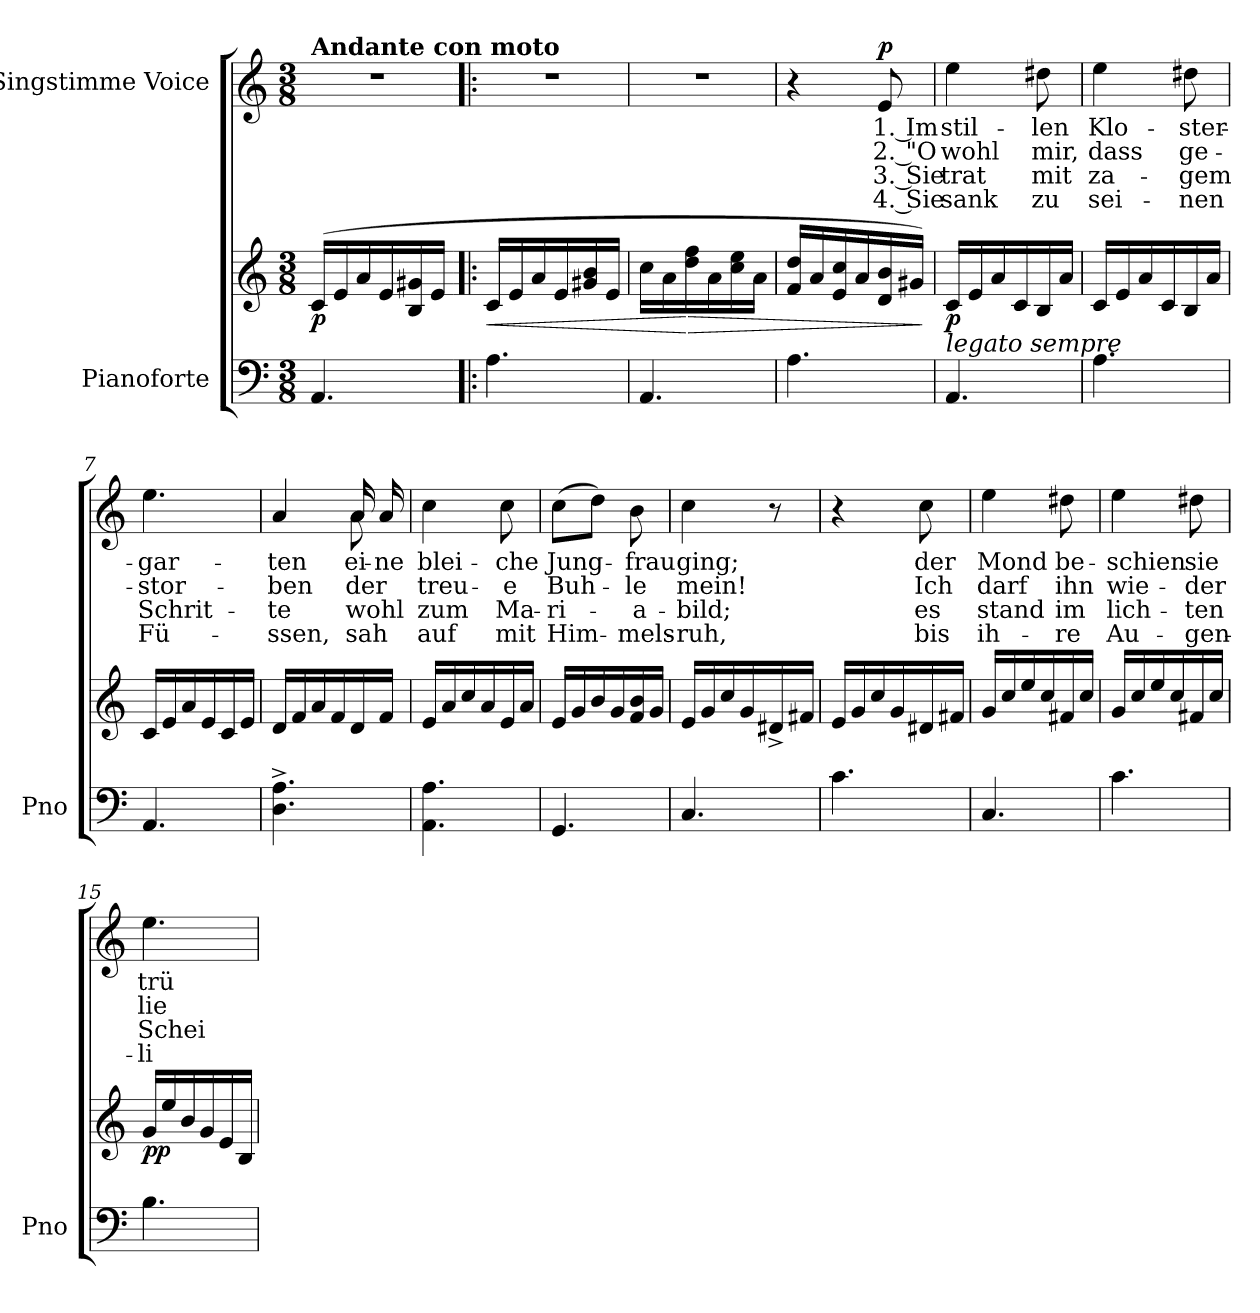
**kern	**kern	**dynam	**kern	**text	**text	**text	**text	**dynam
*part2	*part2	*part2	*part1	*part1	*part1	*part1	*part1	*part1
*staff3	*staff2	*staff2/3	*staff1	*staff1	*staff1	*staff1	*staff1	*staff1
*I"Pianoforte	*	*	*I"Singstimme Voice	*	*	*	*	*
*I'Pno	*	*	*	*	*	*	*	*
*clefF4	*clefG2	*	*clefG2	*	*	*	*	*
*k[]	*k[]	*	*k[]	*	*	*	*	*
*M3/8	*M3/8	*	*M3/8	*	*	*	*	*
=1	=1	=1	=1	=1	=1	=1	=1	=1
!	!	!	!LO:TX:a:B:t=Andante con moto	!	!	!	!	!
!	!	!LO:DY:b	!	!	!	!	!	!
4.AA/	(16c/LL	p	4.r	.	.	.	.	.
.	16e/	.	.	.	.	.	.	.
.	16a/	.	.	.	.	.	.	.
.	16e/	.	.	.	.	.	.	.
.	16B/ 16g#X/	.	.	.	.	.	.	.
.	16e/JJ	.	.	.	.	.	.	.
=2!|:	=2!|:	=2!|:	=2!|:	=2!|:	=2!|:	=2!|:	=2!|:	=2!|:
!	!	!LO:HP:b	!	!	!	!	!	!
4.A\	16c/LL	<	4.r	.	.	.	.	.
.	16e/	.	.	.	.	.	.	.
.	16a/	.	.	.	.	.	.	.
.	16e/	.	.	.	.	.	.	.
.	16g#X/ 16b/	.	.	.	.	.	.	.
.	16e/JJ	.	.	.	.	.	.	.
=3	=3	=3	=3	=3	=3	=3	=3	=3
4.AA/	16cc\LL	.	4.r	.	.	.	.	.
.	16a\	.	.	.	.	.	.	.
!	!	!LO:HP:n=1:b	!	!	!	!	!	!
.	16dd\ 16ff\	[ >	.	.	.	.	.	.
.	16a\	.	.	.	.	.	.	.
.	16cc\ 16ee\	.	.	.	.	.	.	.
.	16a\JJ	.	.	.	.	.	.	.
=4	=4	=4	=4	=4	=4	=4	=4	=4
4.A\	16f/ 16dd/LL	.	4r	.	.	.	.	.
.	16a/	.	.	.	.	.	.	.
.	16e/ 16cc/	.	.	.	.	.	.	.
.	16a/	.	.	.	.	.	.	.
!	!	!	!	!LO:LY:b	!LO:LY:b	!LO:LY:b	!LO:LY:b	!LO:DY:a
.	16d/ 16b/	.	8e/	1. Im	2. "O	3. Sie	4. Sie	p
.	16g#X/JJ)	.	.	.	.	.	.	.
.	.	]	.	.	.	.	.	.
=5	=5	=5	=5	=5	=5	=5	=5	=5
!	!LO:TX:b:i:t=legato sempre	!	!	!	!	!	!	!
!	!	!LO:DY:b	!	!LO:LY:b	!LO:LY:b	!LO:LY:b	!LO:LY:b	!
4.AA/	16c/LL	p	4ee\	stil-	wohl	trat	sank	.
.	16e/	.	.	.	.	.	.	.
.	16a/	.	.	.	.	.	.	.
.	16c/	.	.	.	.	.	.	.
!	!	!	!	!LO:LY:b	!LO:LY:b	!LO:LY:b	!LO:LY:b	!
.	16B/	.	8dd#X\	-len	mir,	mit	zu	.
.	16a/JJ	.	.	.	.	.	.	.
=6	=6	=6	=6	=6	=6	=6	=6	=6
!	!	!	!	!LO:LY:b	!LO:LY:b	!LO:LY:b	!LO:LY:b	!
4.A\	16c/LL	.	4ee\	Klo-	dass	za-	sei-	.
.	16e/	.	.	.	.	.	.	.
.	16a/	.	.	.	.	.	.	.
.	16c/	.	.	.	.	.	.	.
!	!	!	!	!LO:LY:b	!LO:LY:b	!LO:LY:b	!LO:LY:b	!
.	16B/	.	8dd#X\	-ster-	ge-	-gem	-nen	.
.	16a/JJ	.	.	.	.	.	.	.
!!LO:LB:g=z
=7	=7	=7	=7	=7	=7	=7	=7	=7
!	!	!	!	!LO:LY:b	!LO:LY:b	!LO:LY:b	!LO:LY:b	!
4.AA/	16c/LL	.	4.ee\	-gar-	-stor-	Schrit-	Fü-	.
.	16e/	.	.	.	.	.	.	.
.	16a/	.	.	.	.	.	.	.
.	16e/	.	.	.	.	.	.	.
.	16c/	.	.	.	.	.	.	.
.	16e/JJ	.	.	.	.	.	.	.
=8	=8	=8	=8	=8	=8	=8	=8	=8
!	!	!	!	!LO:LY:b	!LO:LY:b	!LO:LY:b	!LO:LY:b	!
*	*	*	*^	*	*	*	*	*
4.D\^ 4.A\^	16d/LL	.	4a/	4ryy	-ten	-ben	-te	-ssen,	.
.	16f/	.	.	.	.	.	.	.	.
.	16a/	.	.	.	.	.	.	.	.
.	16f/	.	.	.	.	.	.	.	.
!	!	!	!	!	!LO:LY:b	!LO:LY:b	!LO:LY:b	!LO:LY:b	!
.	16d/	.	16a/	8a\	ei-	der	wohl	sah	.
!	!	!	!	!	!LO:LY:b	!	!	!	!
.	16f/JJ	.	16a/	.	-ne	.	.	.	.
*	*	*	*v	*v	*	*	*	*	*
=9	=9	=9	=9	=9	=9	=9	=9	=9
!	!	!	!	!LO:LY:b	!LO:LY:b	!LO:LY:b	!LO:LY:b	!
4.AA\ 4.A\	16e/LL	.	4cc\	blei-	treu-	zum	auf	.
.	16a/	.	.	.	.	.	.	.
.	16cc/	.	.	.	.	.	.	.
.	16a/	.	.	.	.	.	.	.
!	!	!	!	!LO:LY:b	!LO:LY:b	!LO:LY:b	!LO:LY:b	!
.	16e/	.	8cc\	-che	-e	Ma-	mit	.
.	16a/JJ	.	.	.	.	.	.	.
=10	=10	=10	=10	=10	=10	=10	=10	=10
!	!	!	!	!LO:LY:b	!LO:LY:b	!LO:LY:b	!LO:LY:b	!
4.GG/	16e/LL	.	(8cc\L	Jung-	Buh-	-ri-	Him-	.
.	16g/	.	.	.	.	.	.	.
.	16b/	.	8dd\J)	.	.	.	.	.
.	16g/	.	.	.	.	.	.	.
!	!	!	!	!LO:LY:b	!LO:LY:b	!LO:LY:b	!LO:LY:b	!
.	16f/ 16b/	.	8b\	-frau	-le	-a-	-mels-	.
.	16g/JJ	.	.	.	.	.	.	.
=11	=11	=11	=11	=11	=11	=11	=11	=11
!	!	!	!	!LO:LY:b	!LO:LY:b	!LO:LY:b	!LO:LY:b	!
4.C/	16e/LL	.	4cc\	ging;	mein!	-bild;	-ruh,	.
.	16g/	.	.	.	.	.	.	.
.	16cc/	.	.	.	.	.	.	.
.	16g/	.	.	.	.	.	.	.
.	16d#X^/	.	8r	.	.	.	.	.
.	16f#X/JJ	.	.	.	.	.	.	.
=12	=12	=12	=12	=12	=12	=12	=12	=12
4.c\	16e/LL	.	4r	.	.	.	.	.
.	16g/	.	.	.	.	.	.	.
.	16cc/	.	.	.	.	.	.	.
.	16g/	.	.	.	.	.	.	.
!	!	!	!	!LO:LY:b	!LO:LY:b	!LO:LY:b	!LO:LY:b	!
.	16d#X/	.	8cc\	der	Ich	es	bis	.
.	16f#X/JJ	.	.	.	.	.	.	.
=13	=13	=13	=13	=13	=13	=13	=13	=13
!	!	!	!	!LO:LY:b	!LO:LY:b	!LO:LY:b	!LO:LY:b	!
4.C/	16g/LL	.	4ee\	Mond	darf	stand	ih-	.
.	16cc/	.	.	.	.	.	.	.
.	16ee/	.	.	.	.	.	.	.
.	16cc/	.	.	.	.	.	.	.
!	!	!	!	!LO:LY:b	!LO:LY:b	!LO:LY:b	!LO:LY:b	!
.	16f#X/	.	8dd#X\	be-	ihn	im	-re	.
.	16cc/JJ	.	.	.	.	.	.	.
!!LO:LB:g=z
=14	=14	=14	=14	=14	=14	=14	=14	=14
!	!	!	!	!LO:LY:b	!LO:LY:b	!LO:LY:b	!LO:LY:b	!
4.c\	16g/LL	.	4ee\	-schien	wie-	lich-	Au-	.
.	16cc/	.	.	.	.	.	.	.
.	16ee/	.	.	.	.	.	.	.
.	16cc/	.	.	.	.	.	.	.
!	!	!	!	!LO:LY:b	!LO:LY:b	!LO:LY:b	!LO:LY:b	!
.	16f#X/	.	8dd#X\	sie	-der	-ten	-gen-	.
.	16cc/JJ	.	.	.	.	.	.	.
!!LO:LB:g=z
=15	=15	=15	=15	=15	=15	=15	=15	=15
!	!	!LO:DY:b	!	!LO:LY:b	!LO:LY:b	!LO:LY:b	!LO:LY:b	!
4.B\	16g/LL	pp	4.ee\	trü-	lie-	Schei-	-li-	.
.	16ee/	.	.	.	.	.	.	.
.	16b/	.	.	.	.	.	.	.
.	16g/	.	.	.	.	.	.	.
.	16e/	.	.	.	.	.	.	.
.	16B/JJ	.	.	.	.	.	.	.
=	=	=	=	=	=	=	=	=
*-	*-	*-	*-	*-	*-	*-	*-	*-
